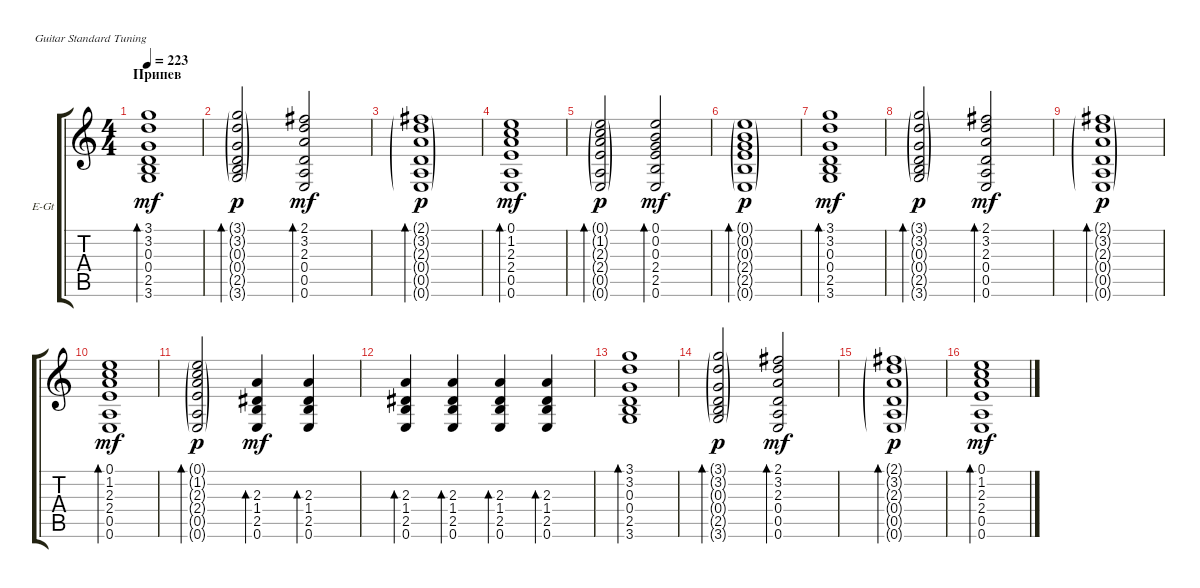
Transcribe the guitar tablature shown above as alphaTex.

\defaultSystemsLayout 4
\bracketExtendMode groupsimilarinstruments
\firstSystemTrackNameOrientation horizontal
\otherSystemsTrackNameOrientation horizontal
\track ("Electric Guitar" "E-Gt") {instrument electricguitarclean}
\staff {score tabs}
\tuning (E4 B3 G3 D3 A2 E2)
\ts (4 4)
\section ("" "Припев")
\tempo 223
\clef g2
\scale
0.333333
\ks c
(3.1 3.2 0.3 0.4 2.5 3.6).1{bd 113 dy mf} |
\scale
0.333333 (3.1{g} 3.2{g} 0.3{g} 0.4{g} 2.5{g} 3.6{g}).2{bd 113 dy p} (2.1 3.2 2.3 0.4 0.5 0.6).2{bd 110 dy mf} |
\scale
0.333333 (2.1{g} 3.2{g} 2.3{g} 0.4{g} 0.5{g} 0.6{g}).1{bd 110 dy p} |
\scale
0.333333 (0.1 1.2 2.3 2.4 0.5 0.6).1{bd 107 dy mf} |
\scale
0.333333 (0.1{g} 1.2{g} 2.3{g} 2.4{g} 0.5{g} 0.6{g}).2{bd 107 dy p} (0.1 0.2 0.3 2.4 2.5 0.6).2{bd 104 dy mf} |
\scale
0.333333 (0.1{g} 0.2{g} 0.3{g} 2.4{g} 2.5{g} 0.6{g}).1{bd 104 dy p} |
\scale
0.333333 (3.1 3.2 0.3 0.4 2.5 3.6).1{bd 113 dy mf} |
\scale
0.333333 (3.1{g} 3.2{g} 0.3{g} 0.4{g} 2.5{g} 3.6{g}).2{bd 113 dy p} (2.1 3.2 2.3 0.4 0.5 0.6).2{bd 110 dy mf} |
\scale
0.333333 (2.1{g} 3.2{g} 2.3{g} 0.4{g} 0.5{g} 0.6{g}).1{bd 110 dy p} |
\scale
0.333333 (0.1 1.2 2.3 2.4 0.5 0.6).1{bd 107 dy mf} |
\scale
0.333333 (0.1{g} 1.2{g} 2.3{g} 2.4{g} 0.5{g} 0.6{g}).2{bd 107 dy p} (2.3 1.4 2.5 0.6).4{bd 104 dy mf} (2.3 1.4 2.5 0.6).4{bd 104} |
\scale
0.333333 (2.3 1.4 2.5 0.6).4{bd 104} (2.3 1.4 2.5 0.6).4{bd 104} (2.3 1.4 2.5 0.6).4{bd 104} (2.3 1.4 2.5 0.6).4{bd 104} |
\scale
0.333333 (3.1 3.2 0.3 0.4 2.5 3.6).1{bd 113} |
\scale
0.333333 (3.1{g} 3.2{g} 0.3{g} 0.4{g} 2.5{g} 3.6{g}).2{bd 113 dy p} (2.1 3.2 2.3 0.4 0.5 0.6).2{bd 110 dy mf} |
\scale
0.333333 (2.1{g} 3.2{g} 2.3{g} 0.4{g} 0.5{g} 0.6{g}).1{bd 110 dy p} |
\scale
0.333333 (0.1 1.2 2.3 2.4 0.5 0.6).1{bd 107 dy mf}
